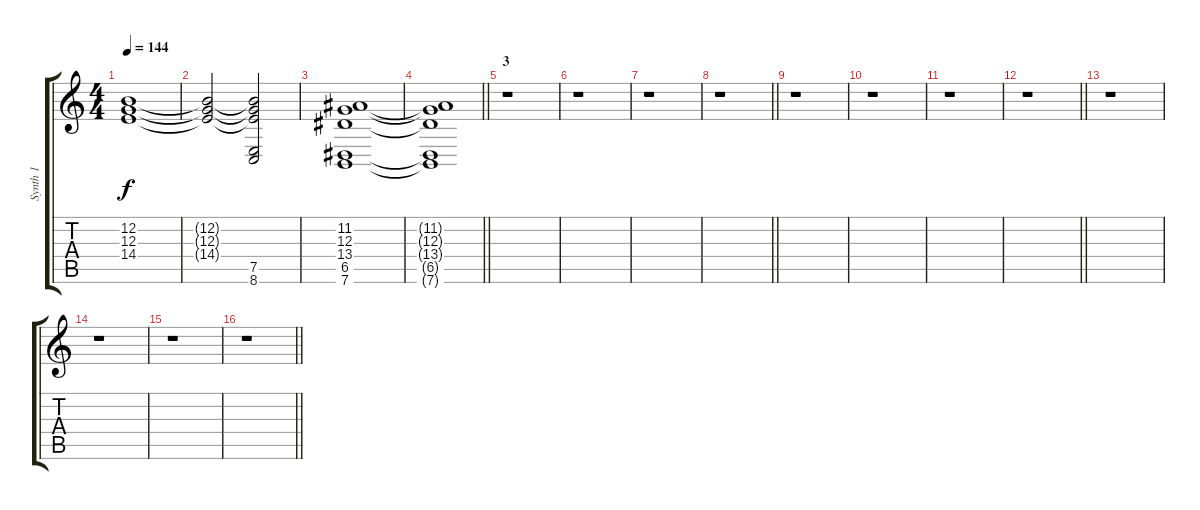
\track ("Synth 1" "Synth 1") {instrument stringensemble1}
\staff {score tabs}
\tuning (E4 B3 G3 D3 A2 E2) {hide}
\ts (4 4)
\tempo 144
\clef g2
\ks c
(12.2 12.3 14.4).1{dy f} |
(12.2{t} 12.3{t} 14.4{t}).2 (12.2{t} 12.3{t} 14.4{t} 7.5 8.6).2 |
(11.2 12.3 13.4 6.5 7.6).1 |
\barLineRight lightlight
(11.2{t} 12.3{t} 13.4{t} 6.5{t} 7.6{t}).1 |
\section ("" "3")
r.1 |
r.1 |
r.1 |
\barLineRight lightlight
r.1 |
\section ("" "")
r.1 |
r.1 |
r.1 |
\barLineRight lightlight
r.1 |
\section ("" "")
r.1 |
r.1 |
r.1 |
\barLineRight lightlight
r.1
